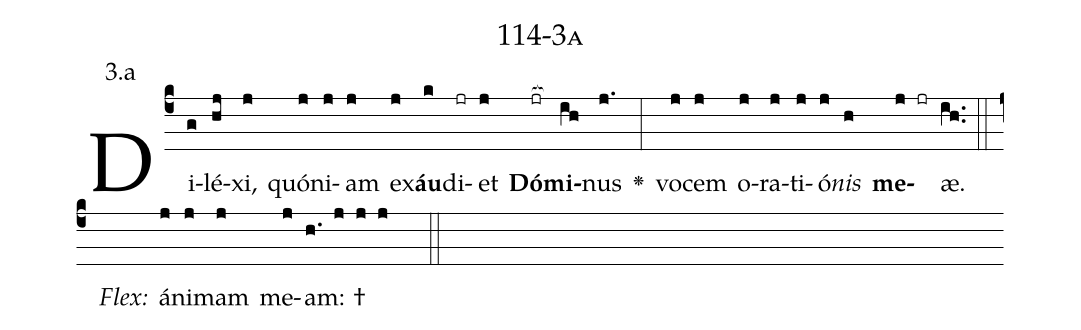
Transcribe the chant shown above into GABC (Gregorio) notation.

name: 114-3a;
annotation: 3.a;
%%
(c4)Di(g)lé(hj)xi,(j) quón(j)i(j)am(j) ex(j)<b>áu</b>(k)di(jr)et(j) <b>Dó</b>(jr[ocb:1{])<b>mi</b>(ih[ocb:0}])nus(j.) <v>\greheightstar</v>(:) vo(j)cem(j) o(j)ra(j)ti(j)ó(j)<i>nis</i>(h) <b>me</b>(j jr)æ.(ih..) (::)
<i>Flex:</i>()  á(j)ni(j)mam(j) me(j)am: †(h. j j j  ::)

%E(j) u(j) o(j) u(h) a(j) e.(ih..) (::)
